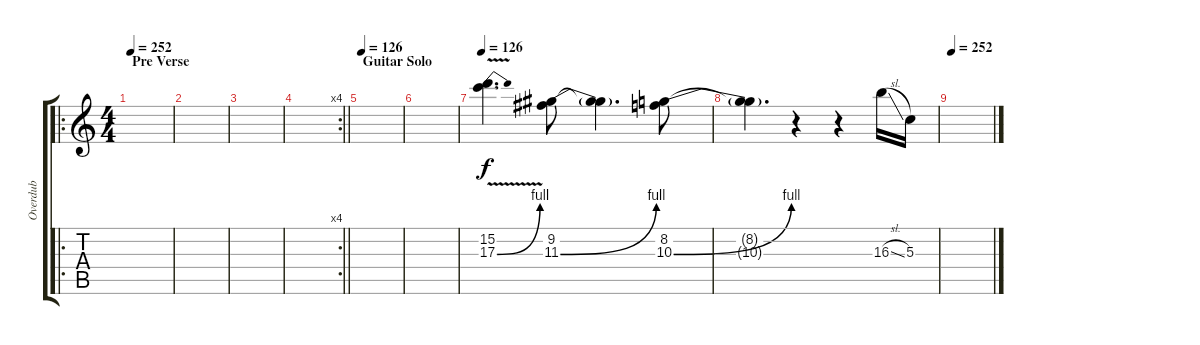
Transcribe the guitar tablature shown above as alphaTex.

\track ("Overdub" "Overdub") {instrument distortionguitar}
\staff {score tabs}
\tuning (E4 B3 G3 D3 A2 D2) {hide}
\ro
\ts (4 4)
\section ("" "Pre Verse")
\tempo 252
\clef g2
\ks c
|
|
|
\rc 4
\barLineRight lightlight
|
\section ("" "Guitar Solo")
\tempo 126
|
|
\tempo 126
(15.2 17.3{be (bend 0 0 60 4) v}).4{d} (9.2 11.3{be (bend 0 0 60 4)}).8 (9.2{t} 11.3{t}).4{d} (8.2 10.3{be (bend 0 0 60 4)}).8 |
(8.2{t} 10.3{t}).4{d} r.4 r.4 16.3{sl}.16 5.3.16 |
\tempo 252
